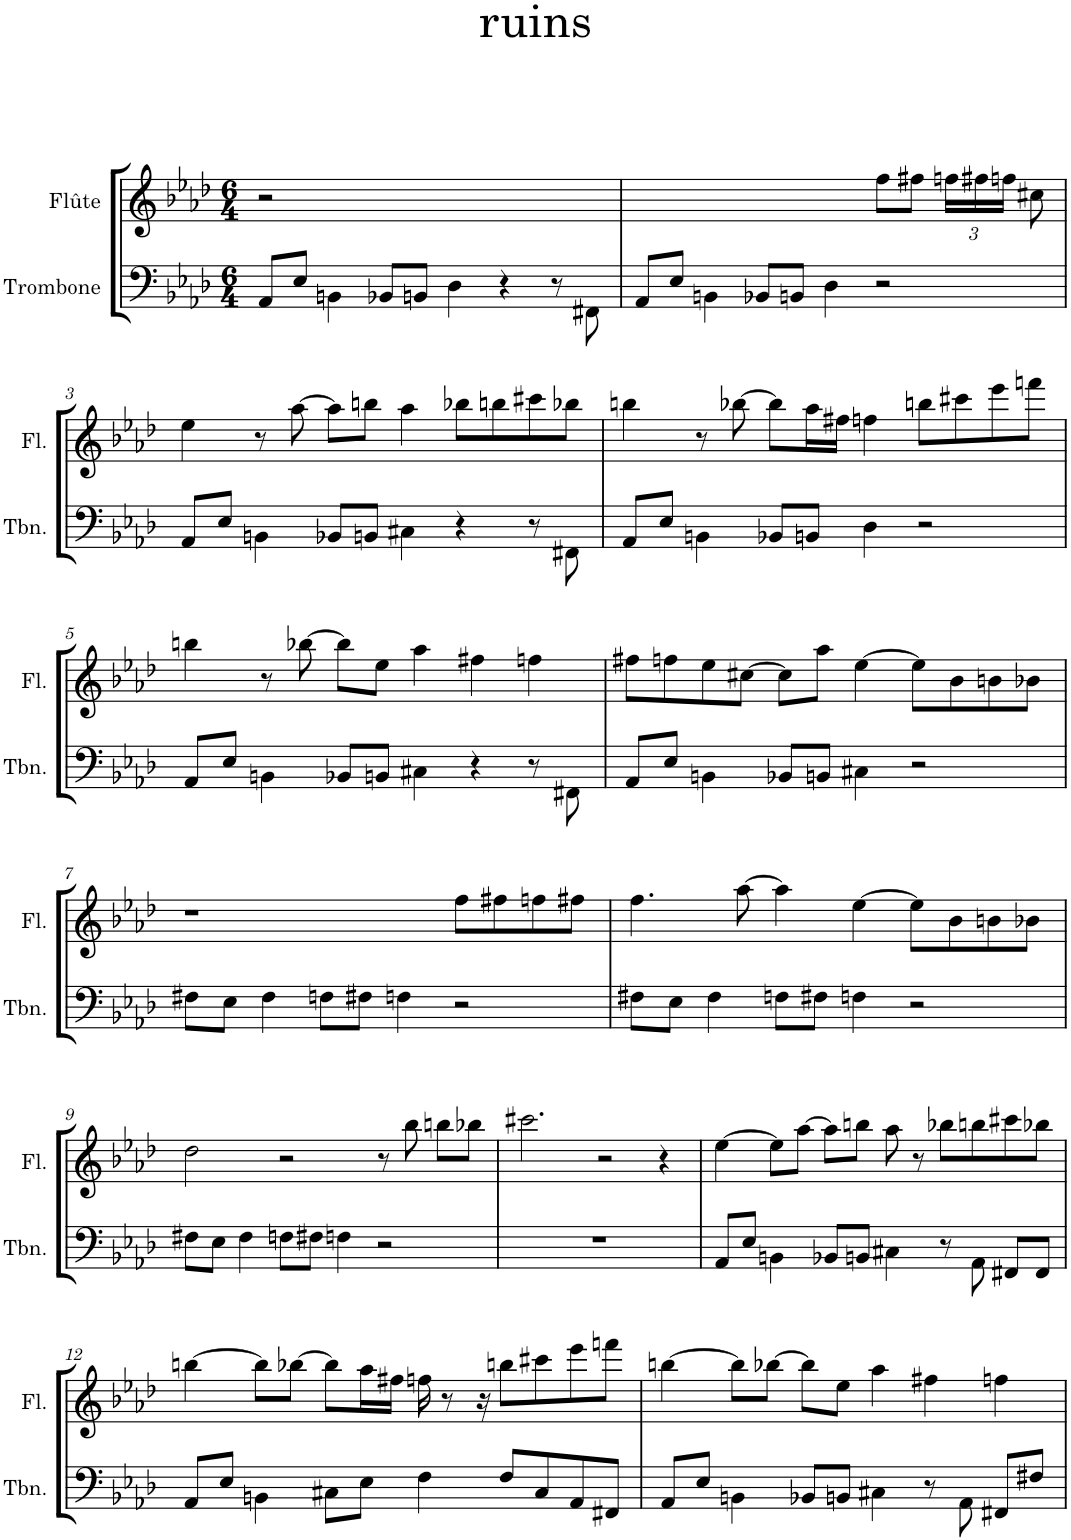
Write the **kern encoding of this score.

**kern	**kern
*part2	*part1
*staff2	*staff1
*I"Trombone	*I"Flûte
*I'Tbn.	*I'Fl.
*clefF4	*clefG2
*k[b-e-a-d-]	*k[b-e-a-d-]
*M6/4	*M6/4
=1	=1
8AA-/L	2r
8E-/J	.
4BBn\	.
8BB-X/L	1ryy
8BBn/J	.
4D-\	.
4r	.
8r	.
8FF#X\	.
=2	=2
8AA-/L	1ryy
8E-/J	.
4BBn\	.
8BB-X/L	.
8BBn/J	.
4D-\	.
2r	8ff\L
.	8ff#X\J
*	*Xbrackettup
.	24ffn\LL
.	24ff#X\
.	24ffn\JJ
.	8cc#X\
!!LO:LB:g=z
=3	=3
8AA-/L	4ee-\
8E-/J	.
4BBn\	8r
.	[8aa-\
8BB-X/L	8aa-\L]
8BBn/J	8bbn\J
4C#X\	4aa-\
4r	8bb-X\L
.	8bbn\
8r	8ccc#X\
8FF#X\	8bb-X\J
=4	=4
8AA-/L	4bbn\
8E-/J	.
4BBn\	8r
.	[8bb-X\
8BB-X/L	8bb-\L]
8BBn/J	16aa-\L
.	16ff#X\JJ
4D-\	4ffn\
2r	8bbn\L
.	8ccc#X\
.	8eee-\
.	8fffn\J
!!LO:LB:g=z
=5	=5
8AA-/L	4bbn\
8E-/J	.
4BBn\	8r
.	[8bb-X\
8BB-X/L	8bb-\L]
8BBn/J	8ee-\J
4C#X\	4aa-\
4r	4ff#X\
8r	4ffn\
8FF#X\	.
=6	=6
8AA-/L	8ff#X\L
8E-/J	8ffn\
4BBn\	8ee-\
.	[8cc#X\J
8BB-X/L	8cc#\L]
8BBn/J	8aa-\J
4C#X\	[4ee-\
2r	8ee-\L]
.	8b-\
.	8bn\
.	8b-X\J
!!LO:LB:g=z
=7	=7
8F#X\L	1r
8E-\J	.
4F#\	.
8Fn\L	.
8F#X\J	.
4Fn\	.
2r	8ff\L
.	8ff#X\
.	8ffn\
.	8ff#X\J
=8	=8
8F#X\L	4.ff\
8E-\J	.
4F#\	.
.	[8aa-\
8Fn\L	4aa-\]
8F#X\J	.
4Fn\	[4ee-\
2r	8ee-\L]
.	8b-\
.	8bn\
.	8b-X\J
!!LO:LB:g=z
=9	=9
8F#X\L	2dd-\
8E-\J	.
4F#\	.
8Fn\L	2r
8F#X\J	.
4Fn\	.
2r	8r
.	8bb-\
.	8bbn\L
.	8bb-X\J
=10	=10
1.r	2.ccc#X\
.	2r
.	4r
=11	=11
8AA-/L	[4ee-\
8E-/J	.
4BBn\	8ee-\L]
.	[8aa-\J
8BB-X/L	8aa-\L]
8BBn/J	8bbn\J
4C#X\	8aa-\
.	8r
8r	8bb-X\L
8AA-\	8bbn\
8FF#X/L	8ccc#X\
8FF#/J	8bb-X\J
!!LO:LB:g=z
=12	=12
8AA-/L	[4bbn\
8E-/J	.
4BBn\	8bb\L]
.	[8bb-X\J
8C#X\L	8bb-\L]
8E-\J	16aa-\L
.	16ff#X\JJ
4F\	16ffn\
.	8r
.	16r
8F/L	8bbn\L
8C#/	8ccc#X\
8AA-/	8eee-\
8FF#X/J	8fffn\J
=13	=13
8AA-/L	[4bbn\
8E-/J	.
4BBn\	8bb\L]
.	[8bb-X\J
8BB-X/L	8bb-\L]
8BBn/J	8ee-\J
4C#X\	4aa-\
8r	4ff#X\
8AA-\	.
8FF#X/L	4ffn\
8F#X/J	.
=	=
*-	*-
